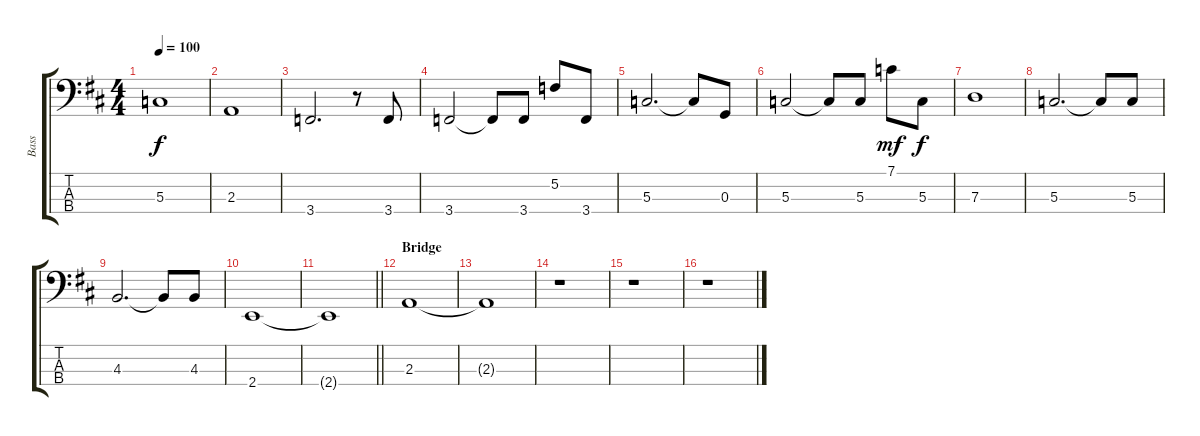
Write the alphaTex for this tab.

\track ("Bass" "Bass") {instrument electricbassfinger}
\staff {score tabs}
\tuning (F2 C2 G1 D1) {hide}
\ts (4 4)
\tempo 100
\clef f4
\ks d
5.3.1{dy f} |
2.3.1 |
3.4.2{d} r.8 3.4.8 |
3.4.2 3.4{t}.8 3.4.8 5.2.8 3.4.8 |
5.3.2{d} 5.3{t}.8 0.3.8 |
5.3.2 5.3{t}.8 5.3.8 7.1.8{dy mf} 5.3.8{dy f} |
7.3.1 |
5.3.2{d} 5.3{t}.8 5.3.8 |
4.3.2{d} 4.3{t}.8 4.3.8 |
2.4.1 |
\barLineRight lightlight
2.4{t}.1 |
\section ("" "Bridge")
2.3.1 |
2.3{t}.1 |
r.1 |
r.1 |
r.1
